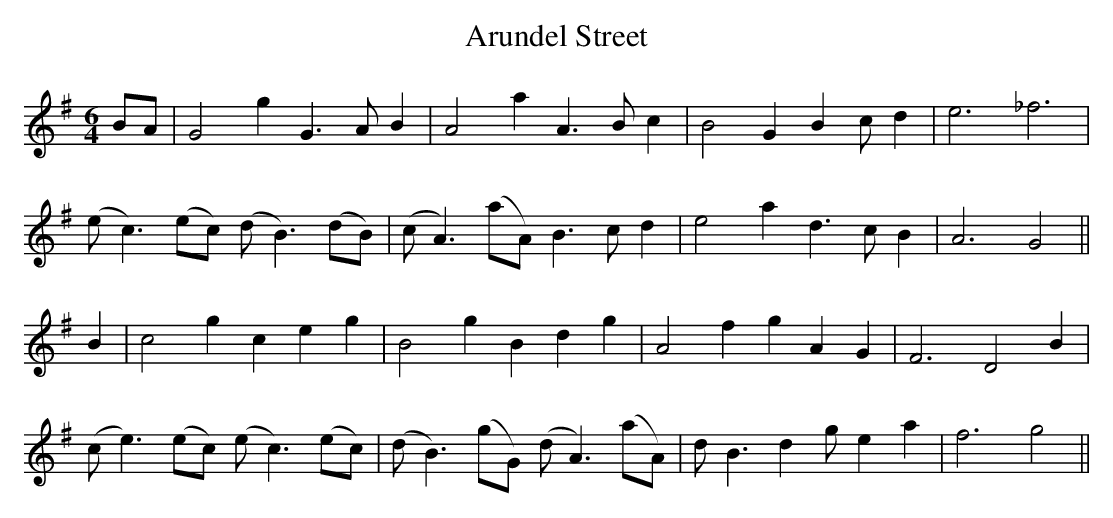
X:1
T:Arundel Street
M:6/4
L:1/8
K:G
BA|G4 g2 G3AB2|A4a2 A3B c2|B4G2 B2c d2|e6 _f6|
(ec3) (ec) (dB3) (dB)|(cA3) (aA) B3cd2|e4 a2 d3cB2|A6 G4||
B2|c4g2 c2e2g2|B4g2 B2d2g2|A4f2g2A2G2|F6 D4B2|
(ce3) (ec) (ec3) (ec)|(dB3) (gG) (dA3) (aA)|dB3d2 g e2a2|f6g4||
